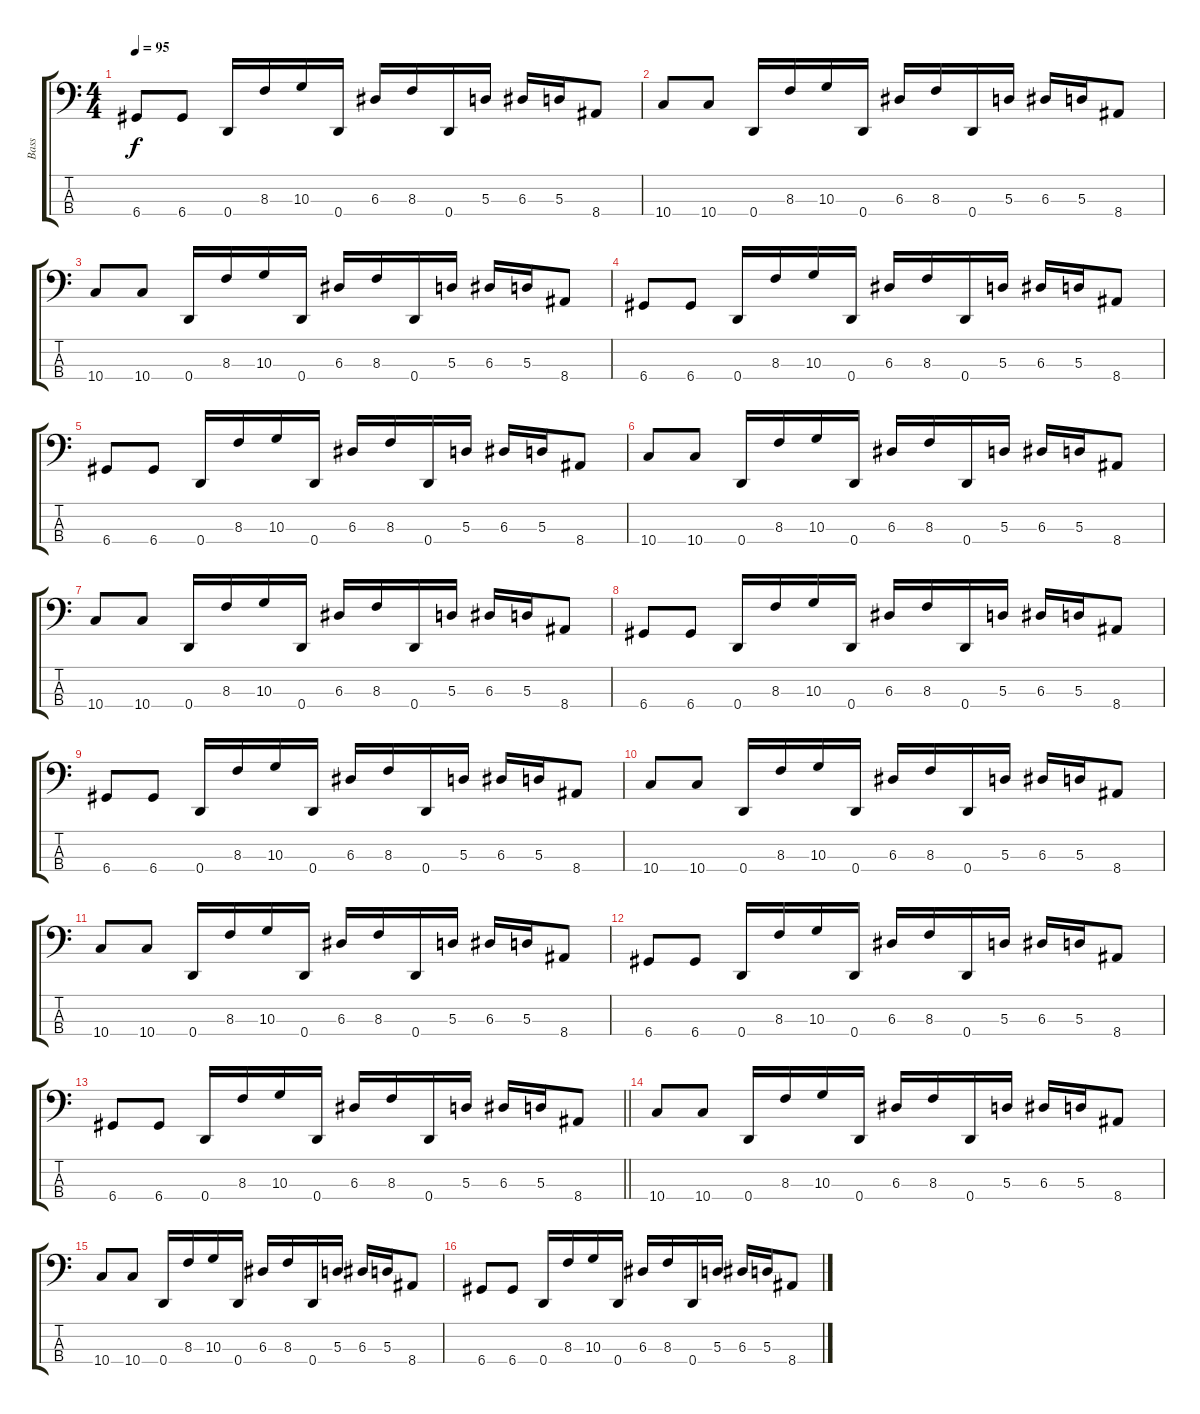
\track ("Bass" "Bass") {instrument electricbassfinger}
\staff {score tabs}
\tuning (G2 D2 A1 D1) {hide}
\ts (4 4)
\tempo 95
\clef f4
\ks c
6.4.8{dy f} 6.4.8 0.4.16 8.3.16 10.3.16 0.4.16 6.3.16 8.3.16 0.4.16 5.3.16 6.3.16 5.3.16 8.4.8 |
10.4.8 10.4.8 0.4.16 8.3.16 10.3.16 0.4.16 6.3.16 8.3.16 0.4.16 5.3.16 6.3.16 5.3.16 8.4.8 |
10.4.8 10.4.8 0.4.16 8.3.16 10.3.16 0.4.16 6.3.16 8.3.16 0.4.16 5.3.16 6.3.16 5.3.16 8.4.8 |
6.4.8 6.4.8 0.4.16 8.3.16 10.3.16 0.4.16 6.3.16 8.3.16 0.4.16 5.3.16 6.3.16 5.3.16 8.4.8 |
6.4.8 6.4.8 0.4.16 8.3.16 10.3.16 0.4.16 6.3.16 8.3.16 0.4.16 5.3.16 6.3.16 5.3.16 8.4.8 |
10.4.8 10.4.8 0.4.16 8.3.16 10.3.16 0.4.16 6.3.16 8.3.16 0.4.16 5.3.16 6.3.16 5.3.16 8.4.8 |
10.4.8 10.4.8 0.4.16 8.3.16 10.3.16 0.4.16 6.3.16 8.3.16 0.4.16 5.3.16 6.3.16 5.3.16 8.4.8 |
6.4.8 6.4.8 0.4.16 8.3.16 10.3.16 0.4.16 6.3.16 8.3.16 0.4.16 5.3.16 6.3.16 5.3.16 8.4.8 |
6.4.8 6.4.8 0.4.16 8.3.16 10.3.16 0.4.16 6.3.16 8.3.16 0.4.16 5.3.16 6.3.16 5.3.16 8.4.8 |
10.4.8 10.4.8 0.4.16 8.3.16 10.3.16 0.4.16 6.3.16 8.3.16 0.4.16 5.3.16 6.3.16 5.3.16 8.4.8 |
10.4.8 10.4.8 0.4.16 8.3.16 10.3.16 0.4.16 6.3.16 8.3.16 0.4.16 5.3.16 6.3.16 5.3.16 8.4.8 |
6.4.8 6.4.8 0.4.16 8.3.16 10.3.16 0.4.16 6.3.16 8.3.16 0.4.16 5.3.16 6.3.16 5.3.16 8.4.8 |
\barLineRight lightlight
6.4.8 6.4.8 0.4.16 8.3.16 10.3.16 0.4.16 6.3.16 8.3.16 0.4.16 5.3.16 6.3.16 5.3.16 8.4.8 |
10.4.8 10.4.8 0.4.16 8.3.16 10.3.16 0.4.16 6.3.16 8.3.16 0.4.16 5.3.16 6.3.16 5.3.16 8.4.8 |
10.4.8 10.4.8 0.4.16 8.3.16 10.3.16 0.4.16 6.3.16 8.3.16 0.4.16 5.3.16 6.3.16 5.3.16 8.4.8 |
6.4.8 6.4.8 0.4.16 8.3.16 10.3.16 0.4.16 6.3.16 8.3.16 0.4.16 5.3.16 6.3.16 5.3.16 8.4.8
